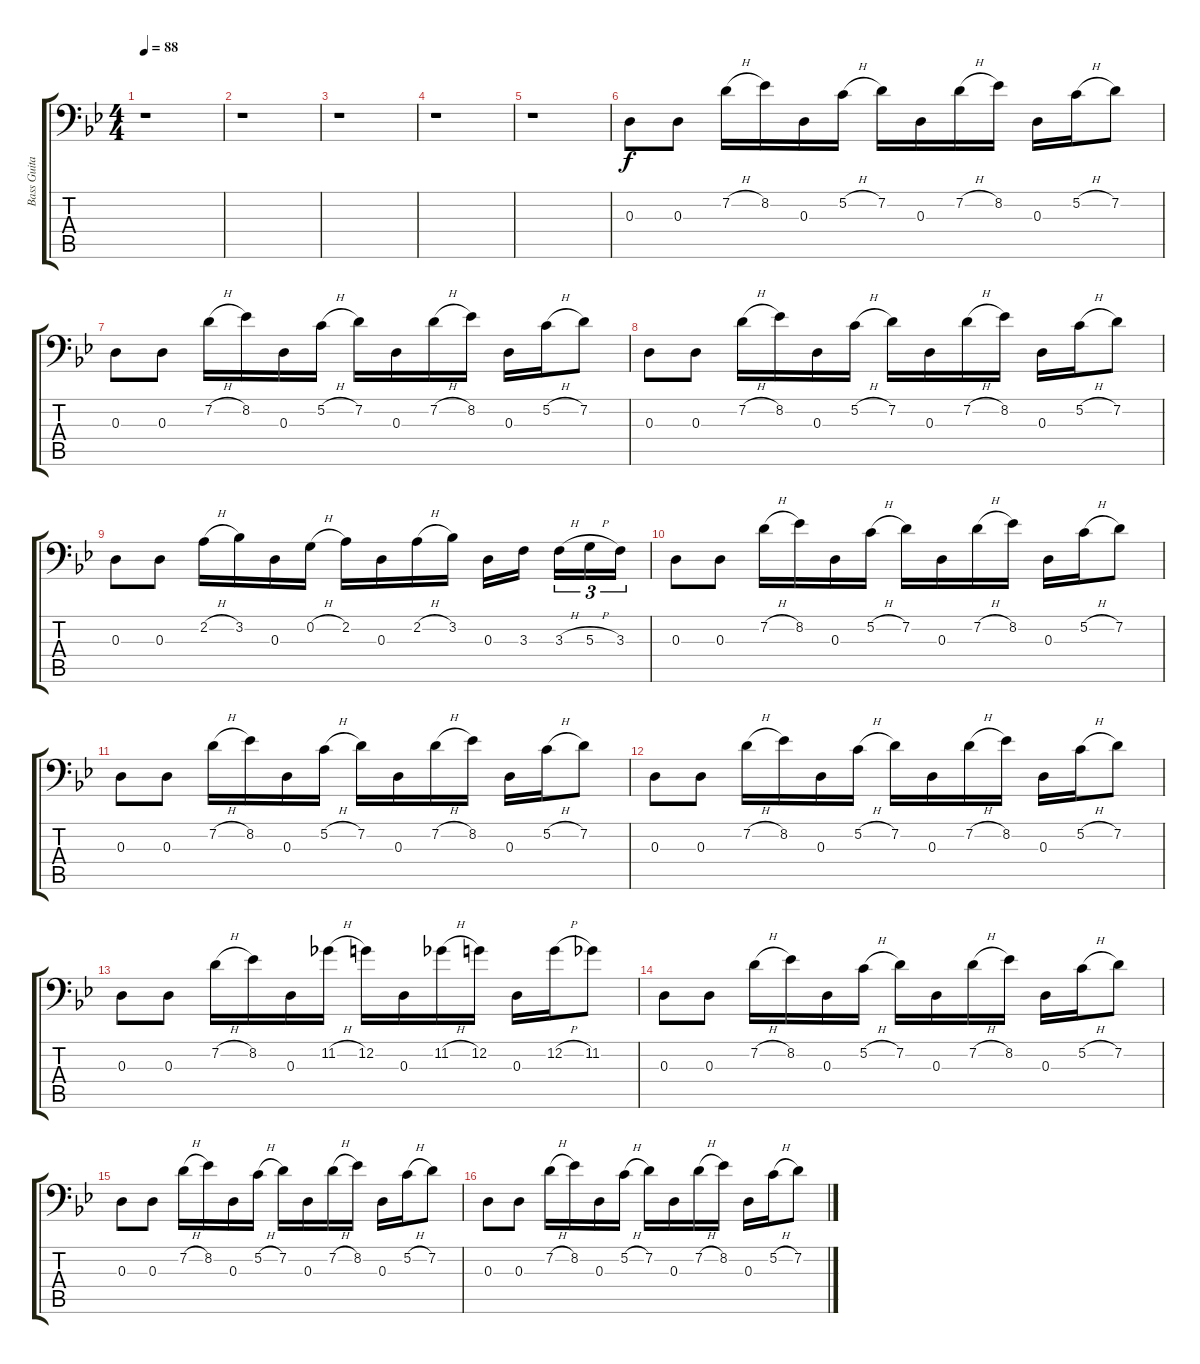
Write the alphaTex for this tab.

\track ("Bass Guitar - John Myung" "Bass Guita") {instrument distortionguitar}
\staff {score tabs}
\tuning (C3 G2 D2 A1 E1 B0) {hide}
\ts (4 4)
\tempo 88
\clef f4
\ks bb
r.1{dy f} |
r.1 |
r.1 |
r.1 |
r.1 |
0.3.8 0.3.8 7.2{h}.16 8.2.16 0.3.16 5.2{h}.16 7.2.16 0.3.16 7.2{h}.16 8.2.16 0.3.16 5.2{h}.16 7.2.8 |
0.3.8 0.3.8 7.2{h}.16 8.2.16 0.3.16 5.2{h}.16 7.2.16 0.3.16 7.2{h}.16 8.2.16 0.3.16 5.2{h}.16 7.2.8 |
0.3.8 0.3.8 7.2{h}.16 8.2.16 0.3.16 5.2{h}.16 7.2.16 0.3.16 7.2{h}.16 8.2.16 0.3.16 5.2{h}.16 7.2.8 |
0.3.8 0.3.8 2.2{h}.16 3.2.16 0.3.16 0.2{h}.16 2.2.16 0.3.16 2.2{h}.16 3.2.16 0.3.16 3.3.16{beam splitsecondary} 3.3{h}.16{tu (3 2)} 5.3{h}.16{tu (3 2)} 3.3.16{tu (3 2)} |
0.3.8 0.3.8 7.2{h}.16 8.2.16 0.3.16 5.2{h}.16 7.2.16 0.3.16 7.2{h}.16 8.2.16 0.3.16 5.2{h}.16 7.2.8 |
0.3.8 0.3.8 7.2{h}.16 8.2.16 0.3.16 5.2{h}.16 7.2.16 0.3.16 7.2{h}.16 8.2.16 0.3.16 5.2{h}.16 7.2.8 |
0.3.8 0.3.8 7.2{h}.16 8.2.16 0.3.16 5.2{h}.16 7.2.16 0.3.16 7.2{h}.16 8.2.16 0.3.16 5.2{h}.16 7.2.8 |
0.3.8 0.3.8 7.2{h}.16 8.2.16 0.3.16 11.2{h}.16 12.2.16 0.3.16 11.2{h}.16 12.2.16 0.3.16 12.2{h}.16 11.2.8 |
0.3.8 0.3.8 7.2{h}.16 8.2.16 0.3.16 5.2{h}.16 7.2.16 0.3.16 7.2{h}.16 8.2.16 0.3.16 5.2{h}.16 7.2.8 |
0.3.8 0.3.8 7.2{h}.16 8.2.16 0.3.16 5.2{h}.16 7.2.16 0.3.16 7.2{h}.16 8.2.16 0.3.16 5.2{h}.16 7.2.8 |
0.3.8 0.3.8 7.2{h}.16 8.2.16 0.3.16 5.2{h}.16 7.2.16 0.3.16 7.2{h}.16 8.2.16 0.3.16 5.2{h}.16 7.2.8
